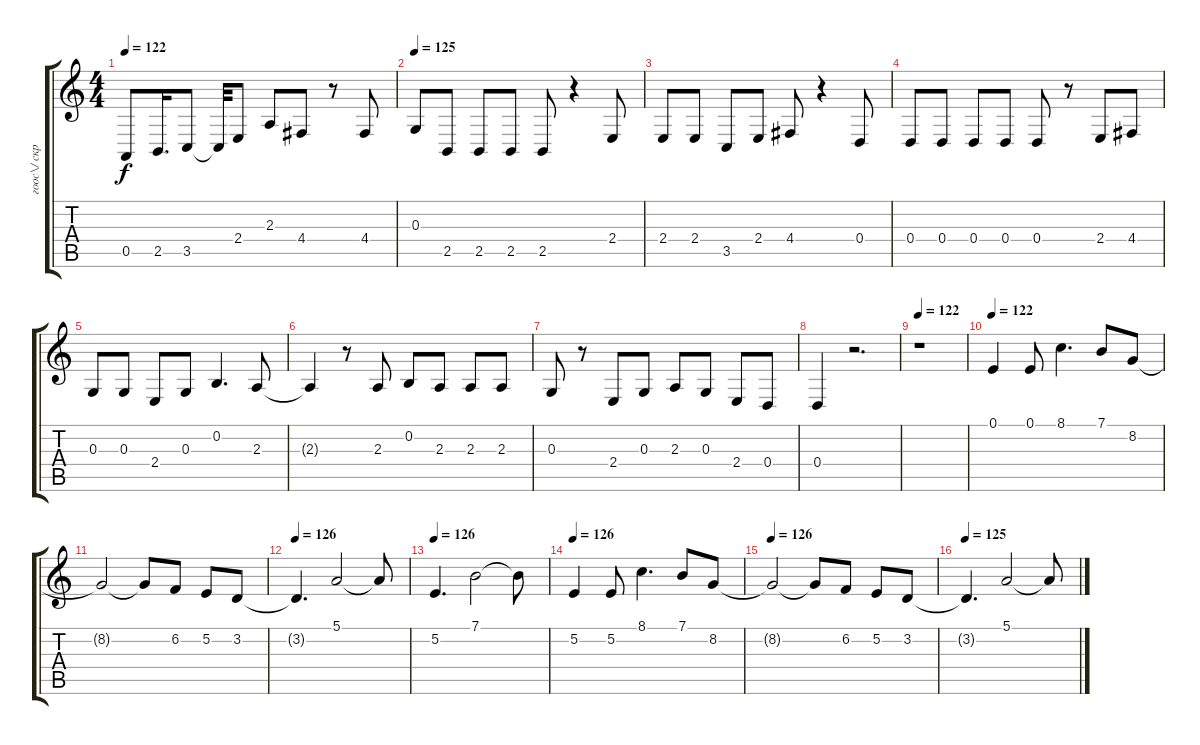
\track ("гоос\\/ скрипка" "гоос\\/ скр") {instrument viola}
\staff {score tabs}
\tuning (E4 B3 G3 D3 A2 E2) {hide}
\ts (4 4)
\tempo 122
\clef g2
\ks c
0.5.8{dy f} 2.5.16{d} 3.5.8 3.5{t}.32 2.4.8 2.3.8 4.4.8 r.8 4.4.8 |
\tempo 125
0.3.8 2.5.8 2.5.8 2.5.8 2.5.8 r.4 2.4.8 |
2.4.8 2.4.8 3.5.8 2.4.8 4.4.8 r.4 0.4.8 |
0.4.8 0.4.8 0.4.8 0.4.8 0.4.8 r.8 2.4.8 4.4.8 |
0.3.8 0.3.8 2.4.8 0.3.8 0.2.4{d} 2.3.8 |
2.3{t}.4 r.8 2.3.8 0.2.8 2.3.8 2.3.8 2.3.8 |
0.3.8 r.8 2.4.8 0.3.8 2.3.8 0.3.8 2.4.8 0.4.8 |
0.4.4 r.2{d} |
\tempo 122
r.1 |
\tempo 122
0.1.4 0.1.8 8.1.4{d} 7.1.8 8.2.8 |
8.2{t}.2 8.2{t}.8 6.2.8 5.2.8 3.2.8 |
\tempo 126
3.2{t}.4{d} 5.1.2 5.1{t}.8 |
\tempo 126
5.2.4{d} 7.1.2 7.1{t}.8 |
\tempo 126
5.2.4 5.2.8 8.1.4{d} 7.1.8 8.2.8 |
\tempo 126
8.2{t}.2 8.2{t}.8 6.2.8 5.2.8 3.2.8 |
\tempo 125
3.2{t}.4{d} 5.1.2 5.1{t}.8
